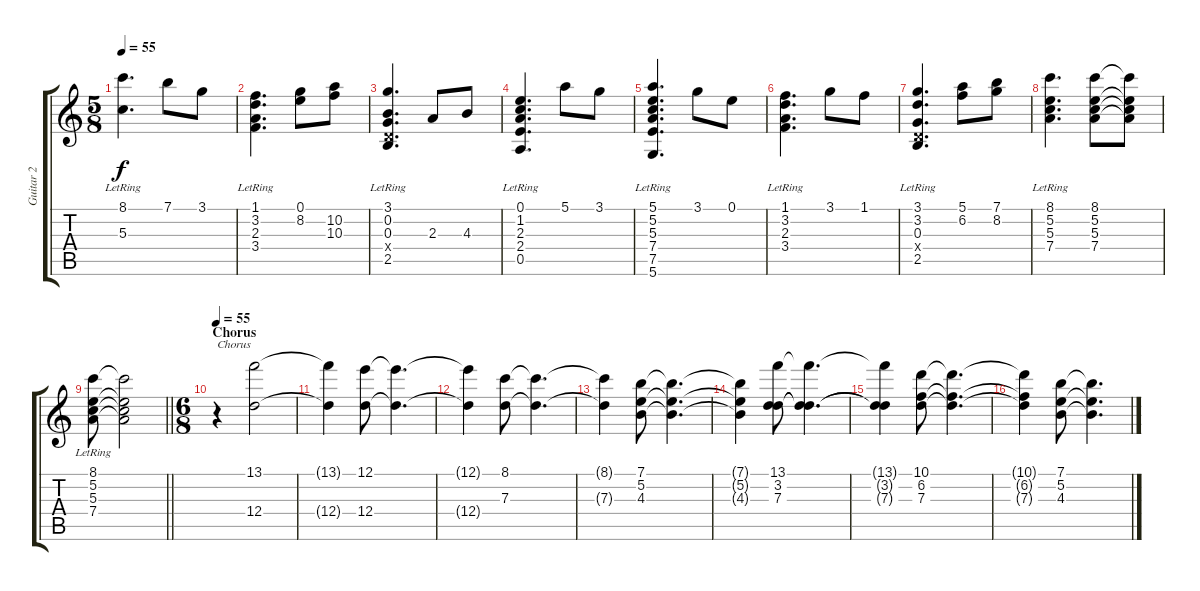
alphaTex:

\track ("Guitar 2" "Guitar 2") {instrument acousticguitarsteel}
\staff {score tabs}
\tuning (E4 B3 G3 D3 A2 D2) {hide}
\ts (5 8)
\tempo 55
\clef g2
\ks c
(8.1 5.3{lr}).4{d dy f} 7.1.8 3.1.8 |
(1.1{lr} 3.2{lr} 2.3{lr} 3.4{lr}).4{d} (0.1 8.2).8 (10.2 10.3).8 |
(3.1 0.2 0.3{lr} 0.4{x} 2.5{lr}).4{d} 2.3.8 4.3.8 |
(0.1{lr} 1.2{lr} 2.3{lr} 2.4{lr} 0.5{lr}).4{d} 5.1.8 3.1.8 |
(5.1 5.2{lr} 5.3{lr} 7.4{lr} 7.5 5.6{lr}).4{d} 3.1.8 0.1.8 |
(1.1{lr} 3.2 2.3 3.4).4{d} 3.1.8 1.1.8 |
(3.1 3.2{lr} 0.3{lr} 0.4{x} 2.5{lr}).4{d} (5.1 6.2).8 (7.1 8.2).8 |
(8.1 5.2 5.3 7.4{lr}).4{d} (8.1 5.2 5.3 7.4).8 (8.1{t} 5.2{t} 5.3{t} 7.4{t}).8 |
\barLineRight lightlight
(8.1 5.2{lr} 5.3{lr} 7.4).8 (8.1{t} 5.2{t} 5.3{t} 7.4{t}).2 |
\ts (6 8)
\section ("" "Chorus")
\tempo 55
r.4{txt "Chorus"} (13.1 12.4).2 |
(13.1{t} 12.4{t}).4 (12.1 12.4).8 (12.1{t} 12.4{t}).4{d} |
(12.1{t} 12.4{t}).4 (8.1 7.3).8 (8.1{t} 7.3{t}).4{d} |
(8.1{t} 7.3{t}).4 (7.1 5.2 4.3).8 (7.1{t} 5.2{t} 4.3{t}).4{d} |
(7.1{t} 5.2{t} 4.3{t}).4 (13.1 3.2 7.3).8 (13.1{t} 3.2{t} 7.3{t}).4{d} |
(13.1{t} 3.2{t} 7.3{t}).4 (10.1 6.2 7.3).8 (10.1{t} 6.2{t} 7.3{t}).4{d} |
(10.1{t} 6.2{t} 7.3{t}).4 (7.1 5.2 4.3).8 (7.1{t} 5.2{t} 4.3{t}).4{d}
